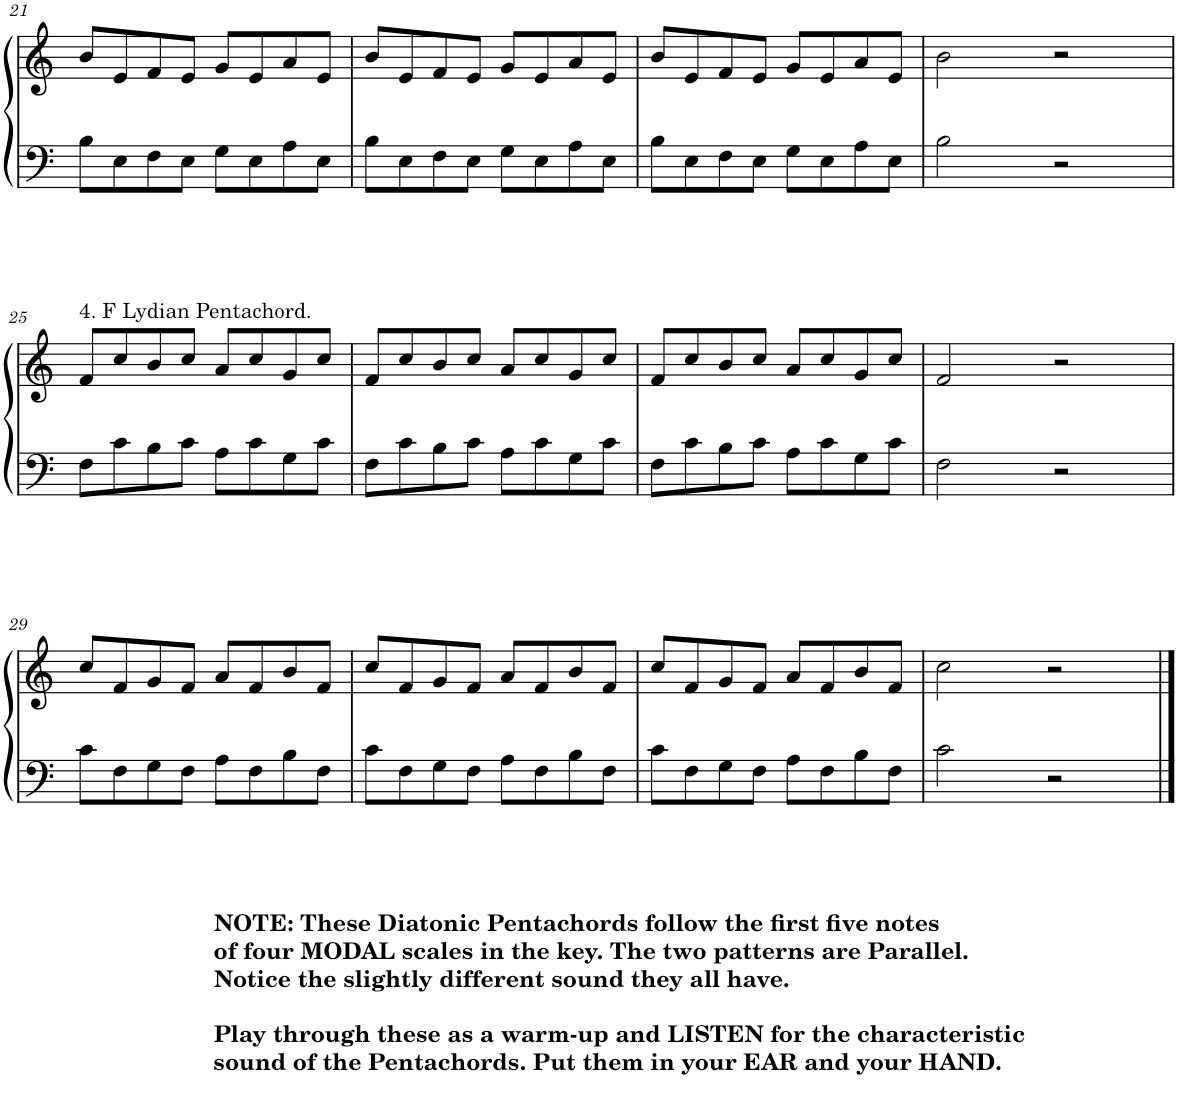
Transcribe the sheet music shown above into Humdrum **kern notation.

**kern	**kern
*part1	*part1
*staff2	*staff1
*I"Piano	*
*I'Pno.	*
!!LO:PB:g=z
*clefF4	*clefG2
*k[]	*k[]
*M4/4	*M4/4
=21	=21
8B\L	8b/L
8E\	8e/
8F\	8f/
8E\J	8e/J
8G\L	8g/L
8E\	8e/
8A\	8a/
8E\J	8e/J
=22	=22
8B\L	8b/L
8E\	8e/
8F\	8f/
8E\J	8e/J
8G\L	8g/L
8E\	8e/
8A\	8a/
8E\J	8e/J
=23	=23
8B\L	8b/L
8E\	8e/
8F\	8f/
8E\J	8e/J
8G\L	8g/L
8E\	8e/
8A\	8a/
8E\J	8e/J
=24	=24
2B\	2b\
2r	2r
!!LO:LB:g=z
=25	=25
!	!LO:TX:a:t=4. F Lydian Pentachord.
8F\L	8f/L
8c\	8cc/
8B\	8b/
8c\J	8cc/J
8A\L	8a/L
8c\	8cc/
8G\	8g/
8c\J	8cc/J
=26	=26
8F\L	8f/L
8c\	8cc/
8B\	8b/
8c\J	8cc/J
8A\L	8a/L
8c\	8cc/
8G\	8g/
8c\J	8cc/J
=27	=27
8F\L	8f/L
8c\	8cc/
8B\	8b/
8c\J	8cc/J
8A\L	8a/L
8c\	8cc/
8G\	8g/
8c\J	8cc/J
=28	=28
2F\	2f/
2r	2r
!!LO:LB:g=z
=29	=29
8c\L	8cc/L
8F\	8f/
8G\	8g/
8F\J	8f/J
8A\L	8a/L
8F\	8f/
8B\	8b/
8F\J	8f/J
=30	=30
8c\L	8cc/L
8F\	8f/
!LO:TX:b:B:t=NOTE&colon; These Diatonic Pentachords follow the first five notes	!
!LO:TX:b:t=of four MODAL scales in the key. The two patterns are Parallel.	!
!LO:TX:b:t=Notice the slightly different sound they all have.	!
!LO:TX:b:t=Play through these as a warm-up and LISTEN for the characteristic	!
!LO:TX:b:t=sound of the Pentachords. Put them in your EAR and your HAND.	!
8G\	8g/
8F\J	8f/J
8A\L	8a/L
8F\	8f/
8B\	8b/
8F\J	8f/J
=31	=31
8c\L	8cc/L
8F\	8f/
8G\	8g/
8F\J	8f/J
8A\L	8a/L
8F\	8f/
8B\	8b/
8F\J	8f/J
=32	=32
2c\	2cc\
2r	2r
==	==
*-	*-
